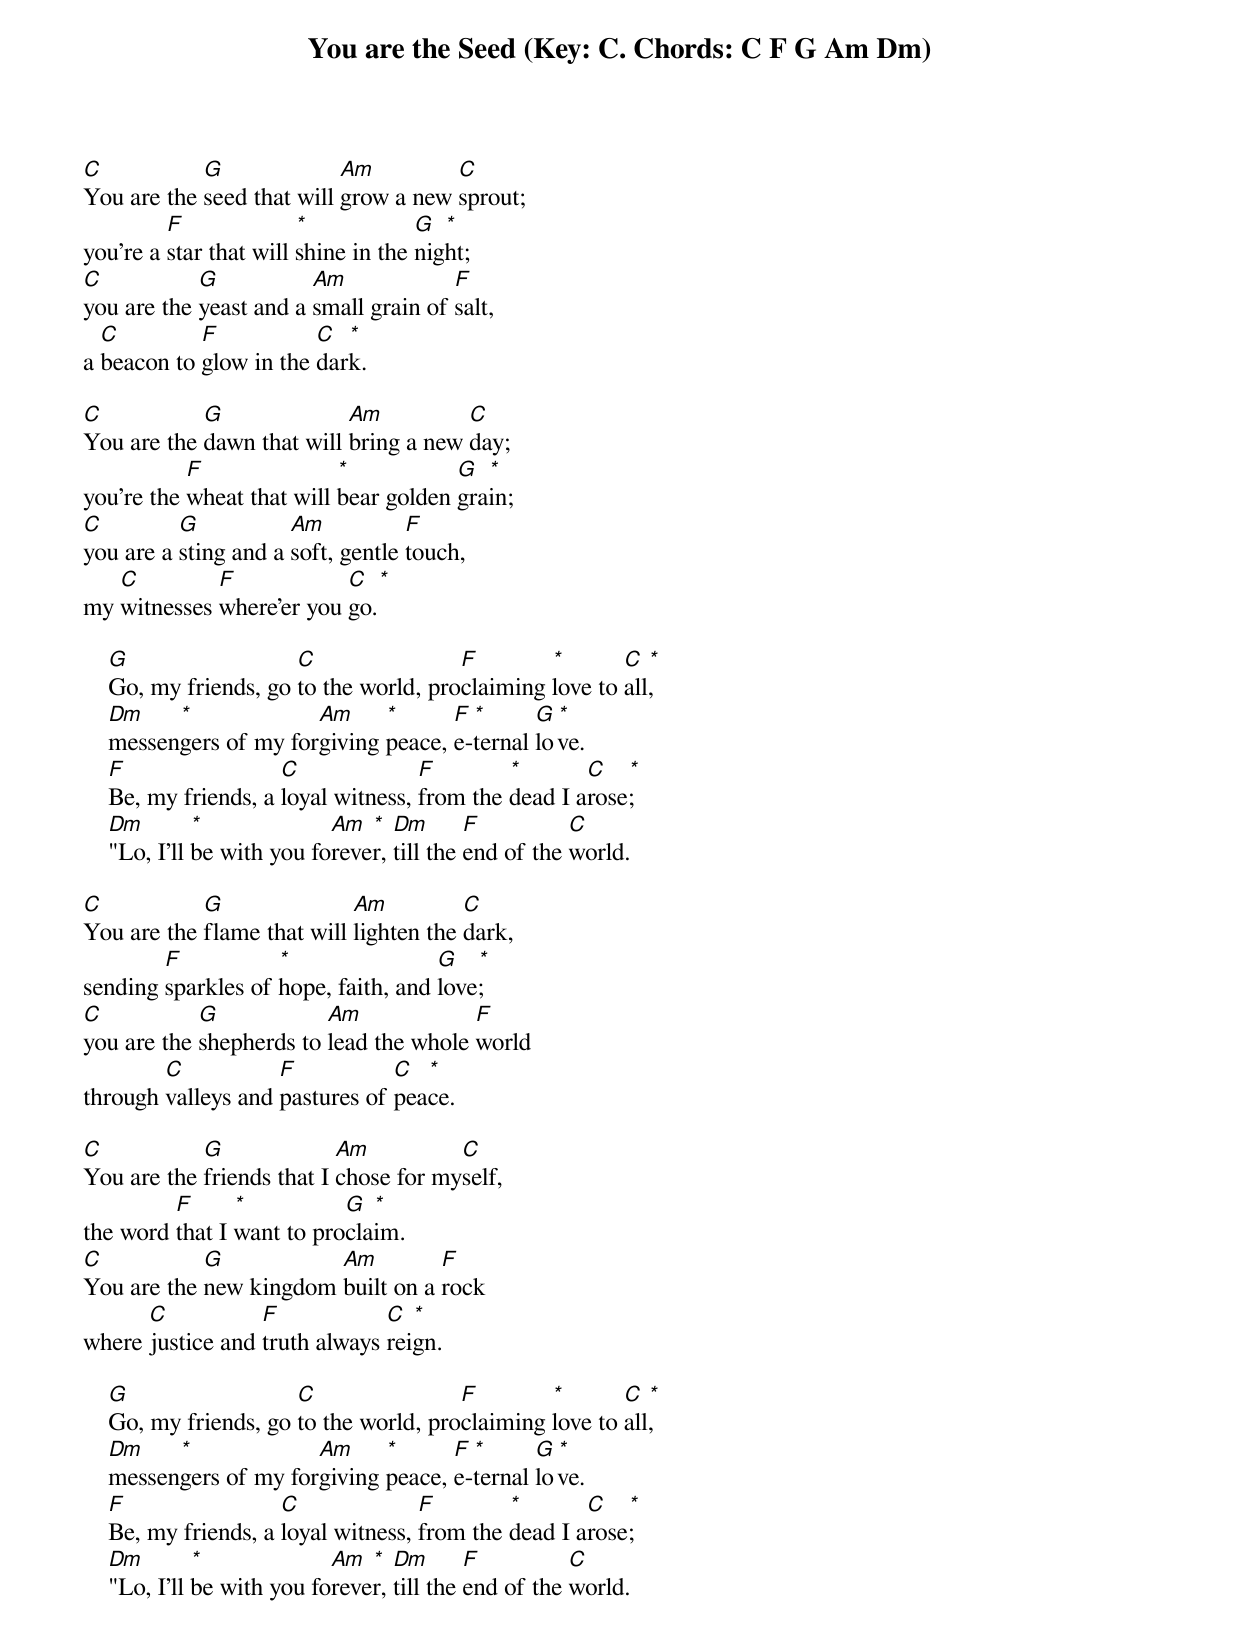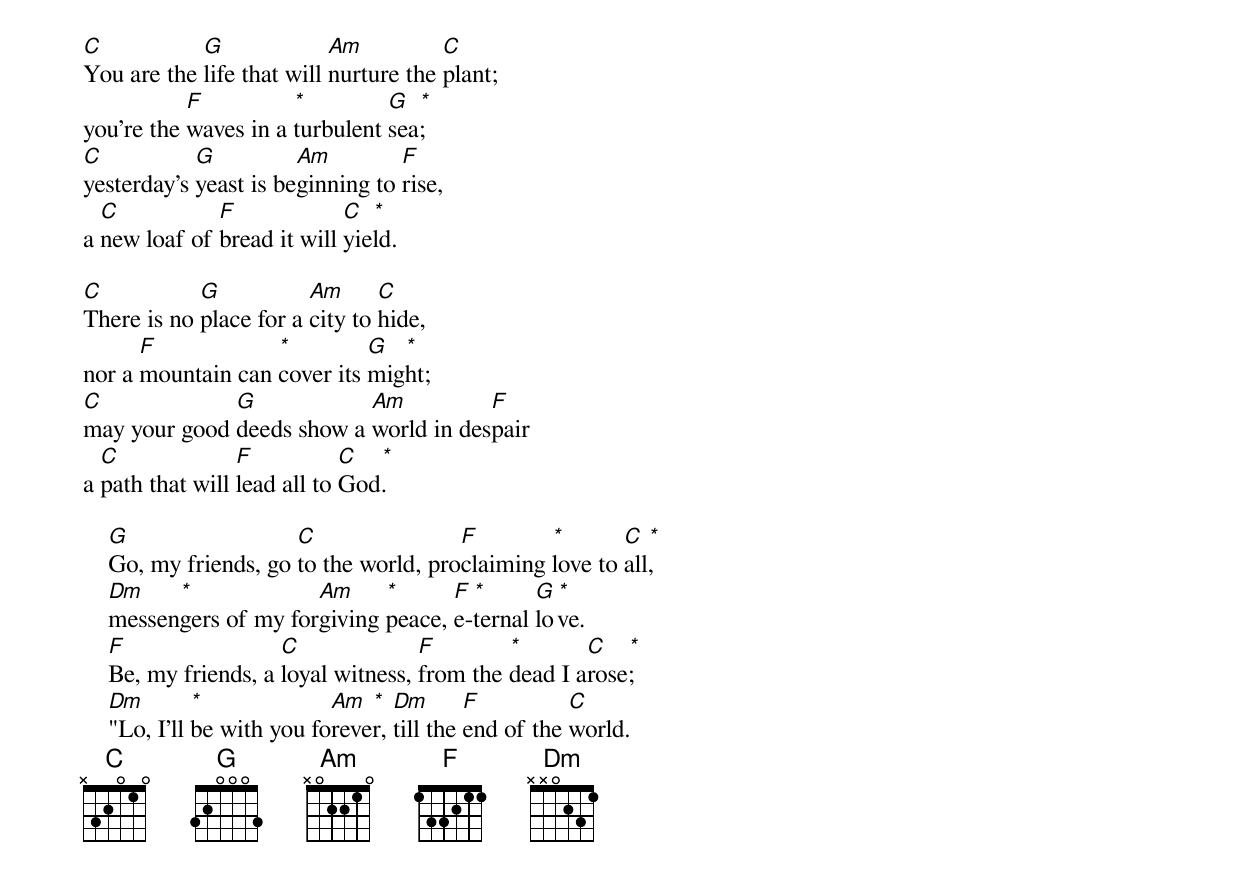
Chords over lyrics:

You are the Seed (Key: C. Chords: C F G Am Dm)

C           G              Am         C
You are the seed that will grow a new sprout;
         F              *            G  *
you’re a star that will shine in the night;
C           G           Am             F
you are the yeast and a small grain of salt,
  C         F           C  *
a beacon to glow in the dark.

C           G              Am          C
You are the dawn that will bring a new day;
           F               *           G  *
you’re the wheat that will bear golden grain;
C         G           Am           F
you are a sting and a soft, gentle touch,
   C         F            C  *
my witnesses where’er you go.

    G                  C                F        *       C  *
    Go, my friends, go to the world, proclaiming love to all,
    Dm    *             Am     *      F *      G *
    messengers of my forgiving peace, e-ternal love.
    F                 C              F        *       C   *
    Be, my friends, a loyal witness, from the dead I arose;
    Dm        *             Am  *  Dm       F          C
    "Lo, I’ll be with you forever, till the end of the world.

C           G               Am          C
You are the flame that will lighten the dark,
        F           *                G   *
sending sparkles of hope, faith, and love;
C           G            Am             F
you are the shepherds to lead the whole world
        C           F           C  *
through valleys and pastures of peace.

C           G              Am          C
You are the friends that I chose for myself,
         F      *          G  *
the word that I want to proclaim.
C           G           Am         F
You are the new kingdom built on a rock
      C           F            C  *
where justice and truth always reign.

    G                  C                F        *       C  *
    Go, my friends, go to the world, proclaiming love to all,
    Dm    *             Am     *      F *      G *
    messengers of my forgiving peace, e-ternal love.
    F                 C              F        *       C   *
    Be, my friends, a loyal witness, from the dead I arose;
    Dm        *             Am  *  Dm       F          C
    "Lo, I’ll be with you forever, till the end of the world.

C           G              Am          C
You are the life that will nurture the plant;
           F          *         G  *
you’re the waves in a turbulent sea;
C           G          Am         F
yesterday’s yeast is beginning to rise,
  C           F             C  *
a new loaf of bread it will yield.

C           G           Am      C
There is no place for a city to hide,
      F            *         G  *
nor a mountain can cover its might;
C             G            Am          F
may your good deeds show a world in despair
  C              F           C  *
a path that will lead all to God.

    G                  C                F        *       C  *
    Go, my friends, go to the world, proclaiming love to all,
    Dm    *             Am     *      F *      G *
    messengers of my forgiving peace, e-ternal love.
    F                 C              F        *       C   *
    Be, my friends, a loyal witness, from the dead I arose;
    Dm        *             Am  *  Dm       F          C
    "Lo, I’ll be with you forever, till the end of the world.
